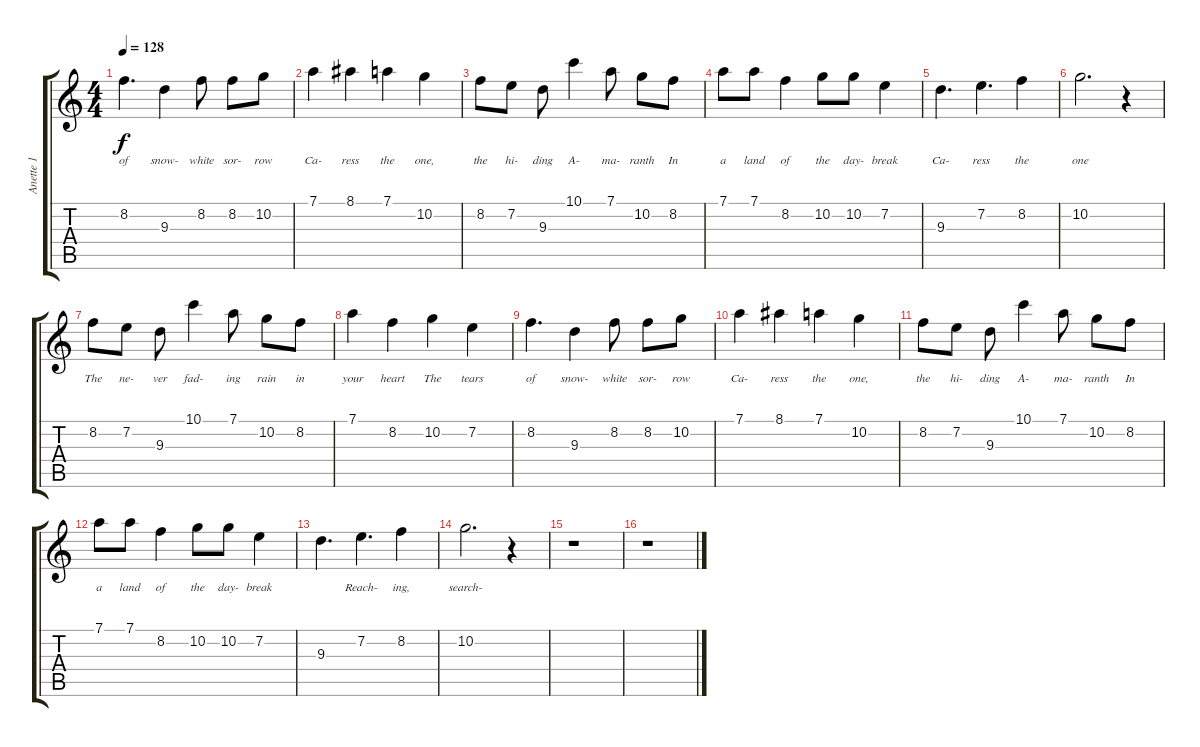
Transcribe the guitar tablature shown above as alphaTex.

\track ("Anette 1" "Anette 1") {instrument distortionguitar}
\staff {score tabs}
\tuning (D4 A3 F3 C3 G2 D2) {hide}
\ts (4 4)
\tempo 128
\clef g2
\ks c
8.2.4{d lyrics (0 "of") lyrics (1 "") lyrics (2 "") lyrics (3 "") lyrics (4 "") dy f} 9.3.4{lyrics (0 "snow-") lyrics (1 "") lyrics (2 "") lyrics (3 "") lyrics (4 "")} 8.2.8{lyrics (0 "white") lyrics (1 "") lyrics (2 "") lyrics (3 "") lyrics (4 "")} 8.2.8{lyrics (0 "sor-") lyrics (1 "") lyrics (2 "") lyrics (3 "") lyrics (4 "")} 10.2.8{lyrics (0 "row") lyrics (1 "") lyrics (2 "") lyrics (3 "") lyrics (4 "")} |
7.1.4{lyrics (0 "Ca-") lyrics (1 "") lyrics (2 "") lyrics (3 "") lyrics (4 "")} 8.1.4{lyrics (0 "ress") lyrics (1 "") lyrics (2 "") lyrics (3 "") lyrics (4 "")} 7.1.4{lyrics (0 "the") lyrics (1 "") lyrics (2 "") lyrics (3 "") lyrics (4 "")} 10.2.4{lyrics (0 "one,") lyrics (1 "") lyrics (2 "") lyrics (3 "") lyrics (4 "")} |
8.2.8{lyrics (0 "the") lyrics (1 "") lyrics (2 "") lyrics (3 "") lyrics (4 "")} 7.2.8{lyrics (0 "hi-") lyrics (1 "") lyrics (2 "") lyrics (3 "") lyrics (4 "")} 9.3.8{lyrics (0 "ding") lyrics (1 "") lyrics (2 "") lyrics (3 "") lyrics (4 "")} 10.1.4{lyrics (0 "A-") lyrics (1 "") lyrics (2 "") lyrics (3 "") lyrics (4 "")} 7.1.8{lyrics (0 "ma-") lyrics (1 "") lyrics (2 "") lyrics (3 "") lyrics (4 "")} 10.2.8{lyrics (0 "ranth") lyrics (1 "") lyrics (2 "") lyrics (3 "") lyrics (4 "")} 8.2.8{lyrics (0 "In") lyrics (1 "") lyrics (2 "") lyrics (3 "") lyrics (4 "")} |
7.1.8{lyrics (0 "a") lyrics (1 "") lyrics (2 "") lyrics (3 "") lyrics (4 "")} 7.1.8{lyrics (0 "land") lyrics (1 "") lyrics (2 "") lyrics (3 "") lyrics (4 "")} 8.2.4{lyrics (0 "of") lyrics (1 "") lyrics (2 "") lyrics (3 "") lyrics (4 "")} 10.2.8{lyrics (0 "the") lyrics (1 "") lyrics (2 "") lyrics (3 "") lyrics (4 "")} 10.2.8{lyrics (0 "day-") lyrics (1 "") lyrics (2 "") lyrics (3 "") lyrics (4 "")} 7.2.4{lyrics (0 "break") lyrics (1 "") lyrics (2 "") lyrics (3 "") lyrics (4 "")} |
9.3.4{d lyrics (0 "Ca-") lyrics (1 "") lyrics (2 "") lyrics (3 "") lyrics (4 "")} 7.2.4{d lyrics (0 "ress") lyrics (1 "") lyrics (2 "") lyrics (3 "") lyrics (4 "")} 8.2.4{lyrics (0 "the") lyrics (1 "") lyrics (2 "") lyrics (3 "") lyrics (4 "")} |
10.2.2{d lyrics (0 "one") lyrics (1 "") lyrics (2 "") lyrics (3 "") lyrics (4 "")} r.4 |
8.2.8{lyrics (0 "The") lyrics (1 "") lyrics (2 "") lyrics (3 "") lyrics (4 "")} 7.2.8{lyrics (0 "ne-") lyrics (1 "") lyrics (2 "") lyrics (3 "") lyrics (4 "")} 9.3.8{lyrics (0 "ver") lyrics (1 "") lyrics (2 "") lyrics (3 "") lyrics (4 "")} 10.1.4{lyrics (0 "fad-") lyrics (1 "") lyrics (2 "") lyrics (3 "") lyrics (4 "")} 7.1.8{lyrics (0 "ing") lyrics (1 "") lyrics (2 "") lyrics (3 "") lyrics (4 "")} 10.2.8{lyrics (0 "rain") lyrics (1 "") lyrics (2 "") lyrics (3 "") lyrics (4 "")} 8.2.8{lyrics (0 "in") lyrics (1 "") lyrics (2 "") lyrics (3 "") lyrics (4 "")} |
7.1.4{lyrics (0 "your") lyrics (1 "") lyrics (2 "") lyrics (3 "") lyrics (4 "")} 8.2.4{lyrics (0 "heart") lyrics (1 "") lyrics (2 "") lyrics (3 "") lyrics (4 "")} 10.2.4{lyrics (0 "The") lyrics (1 "") lyrics (2 "") lyrics (3 "") lyrics (4 "")} 7.2.4{lyrics (0 "tears") lyrics (1 "") lyrics (2 "") lyrics (3 "") lyrics (4 "")} |
8.2.4{d lyrics (0 "of") lyrics (1 "") lyrics (2 "") lyrics (3 "") lyrics (4 "")} 9.3.4{lyrics (0 "snow-") lyrics (1 "") lyrics (2 "") lyrics (3 "") lyrics (4 "")} 8.2.8{lyrics (0 "white") lyrics (1 "") lyrics (2 "") lyrics (3 "") lyrics (4 "")} 8.2.8{lyrics (0 "sor-") lyrics (1 "") lyrics (2 "") lyrics (3 "") lyrics (4 "")} 10.2.8{lyrics (0 "row") lyrics (1 "") lyrics (2 "") lyrics (3 "") lyrics (4 "")} |
7.1.4{lyrics (0 "Ca-") lyrics (1 "") lyrics (2 "") lyrics (3 "") lyrics (4 "")} 8.1.4{lyrics (0 "ress") lyrics (1 "") lyrics (2 "") lyrics (3 "") lyrics (4 "")} 7.1.4{lyrics (0 "the") lyrics (1 "") lyrics (2 "") lyrics (3 "") lyrics (4 "")} 10.2.4{lyrics (0 "one,") lyrics (1 "") lyrics (2 "") lyrics (3 "") lyrics (4 "")} |
8.2.8{lyrics (0 "the") lyrics (1 "") lyrics (2 "") lyrics (3 "") lyrics (4 "")} 7.2.8{lyrics (0 "hi-") lyrics (1 "") lyrics (2 "") lyrics (3 "") lyrics (4 "")} 9.3.8{lyrics (0 "ding") lyrics (1 "") lyrics (2 "") lyrics (3 "") lyrics (4 "")} 10.1.4{lyrics (0 "A-") lyrics (1 "") lyrics (2 "") lyrics (3 "") lyrics (4 "")} 7.1.8{lyrics (0 "ma-") lyrics (1 "") lyrics (2 "") lyrics (3 "") lyrics (4 "")} 10.2.8{lyrics (0 "ranth") lyrics (1 "") lyrics (2 "") lyrics (3 "") lyrics (4 "")} 8.2.8{lyrics (0 "In") lyrics (1 "") lyrics (2 "") lyrics (3 "") lyrics (4 "")} |
7.1.8{lyrics (0 "a") lyrics (1 "") lyrics (2 "") lyrics (3 "") lyrics (4 "")} 7.1.8{lyrics (0 "land") lyrics (1 "") lyrics (2 "") lyrics (3 "") lyrics (4 "")} 8.2.4{lyrics (0 "of") lyrics (1 "") lyrics (2 "") lyrics (3 "") lyrics (4 "")} 10.2.8{lyrics (0 "the") lyrics (1 "") lyrics (2 "") lyrics (3 "") lyrics (4 "")} 10.2.8{lyrics (0 "day-") lyrics (1 "") lyrics (2 "") lyrics (3 "") lyrics (4 "")} 7.2.4{lyrics (0 "break") lyrics (1 "") lyrics (2 "") lyrics (3 "") lyrics (4 "")} |
9.3.4{d lyrics (0 "") lyrics (1 "") lyrics (2 "") lyrics (3 "") lyrics (4 "")} 7.2.4{d lyrics (0 "Reach-") lyrics (1 "") lyrics (2 "") lyrics (3 "") lyrics (4 "")} 8.2.4{lyrics (0 "ing,") lyrics (1 "") lyrics (2 "") lyrics (3 "") lyrics (4 "")} |
10.2.2{d lyrics (0 "search-") lyrics (1 "") lyrics (2 "") lyrics (3 "") lyrics (4 "")} r.4 |
r.1 |
r.1
